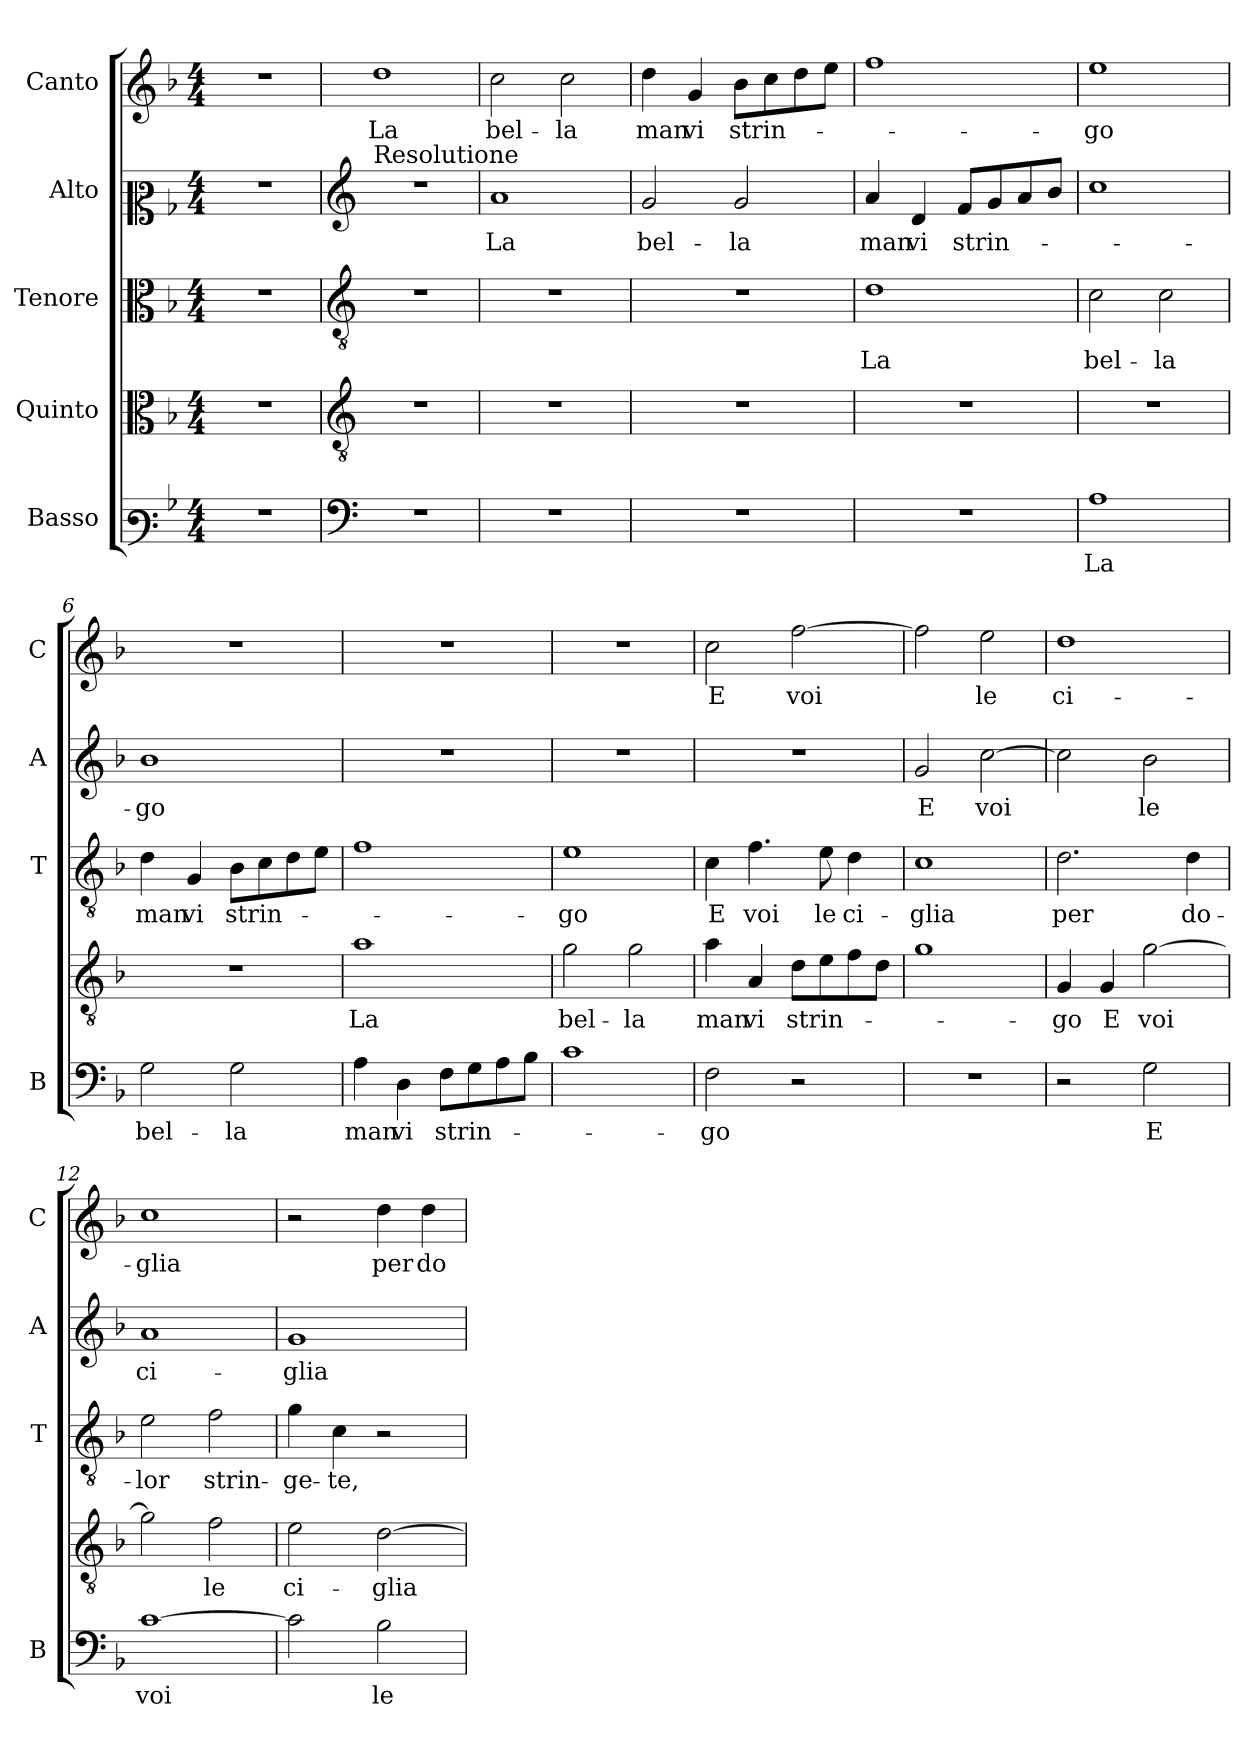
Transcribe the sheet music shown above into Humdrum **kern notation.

**kern	**text	**kern	**text	**kern	**text	**kern	**text	**kern	**text
*part5	*part5	*part4	*part4	*part3	*part3	*part2	*part2	*part1	*part1
*staff5	*staff5	*staff4	*staff4	*staff3	*staff3	*staff2	*staff2	*staff1	*staff1
*I"Basso	*	*I"Quinto	*	*I"Tenore	*	*I"Alto	*	*I"Canto	*
*I'B	*	*	*	*I'T	*	*I'A	*	*I'C	*
*clefF3	*	*clefC3	*	*clefC3	*	*clefC2	*	*clefG2	*
*k[b-]	*	*k[b-]	*	*k[b-]	*	*k[b-]	*	*k[b-]	*
*F:	*	*F:	*	*F:	*	*F:	*	*F:	*
*M4/4	*	*M4/4	*	*M4/4	*	*M4/4	*	*M4/4	*
=	=	=	=	=	=	=	=	=	=
1r	.	1r	.	1r	.	1r	.	1r	.
=1	=1	=1	=1	=1	=1	=1	=1	=1	=1
*clefF4	*	*clefGv2	*	*clefGv2	*	*clefG2	*	*	*
!	!	!	!	!	!	!LO:TX:a:t=Resolutione	!	!	!
!	!	!	!	!	!	!	!	!	!LO:LY:b
1r	.	1r	.	1r	.	1r	.	1dd	La
=2	=2	=2	=2	=2	=2	=2	=2	=2	=2
!	!	!	!	!	!	!	!LO:LY:b	!	!LO:LY:b
1r	.	1r	.	1r	.	1a	La	2cc\	bel-
!	!	!	!	!	!	!	!	!	!LO:LY:b
.	.	.	.	.	.	.	.	2cc\	-la
=3	=3	=3	=3	=3	=3	=3	=3	=3	=3
!	!	!	!	!	!	!	!LO:LY:b	!	!LO:LY:b
1r	.	1r	.	1r	.	2g/	bel-	4dd\	man
!	!	!	!	!	!	!	!	!	!LO:LY:b
.	.	.	.	.	.	.	.	4g/	vi
!	!	!	!	!	!	!	!LO:LY:b	!	!LO:LY:b
.	.	.	.	.	.	2g/	-la	8b-\L	strin-
.	.	.	.	.	.	.	.	8cc\	.
.	.	.	.	.	.	.	.	8dd\	.
.	.	.	.	.	.	.	.	8ee\J	.
=4	=4	=4	=4	=4	=4	=4	=4	=4	=4
!	!	!	!	!	!LO:LY:b	!	!LO:LY:b	!	!
1r	.	1r	.	1d	La	4a/	man	1ff	.
!	!	!	!	!	!	!	!LO:LY:b	!	!
.	.	.	.	.	.	4d/	vi	.	.
!	!	!	!	!	!	!	!LO:LY:b	!	!
.	.	.	.	.	.	8f/L	strin-	.	.
.	.	.	.	.	.	8g/	.	.	.
.	.	.	.	.	.	8a/	.	.	.
.	.	.	.	.	.	8b-/J	.	.	.
=5	=5	=5	=5	=5	=5	=5	=5	=5	=5
!	!LO:LY:b	!	!	!	!LO:LY:b	!	!	!	!LO:LY:b
1A	La	1r	.	2c\	bel-	1cc	.	1ee	-go
!	!	!	!	!	!LO:LY:b	!	!	!	!
.	.	.	.	2c\	-la	.	.	.	.
=6	=6	=6	=6	=6	=6	=6	=6	=6	=6
!	!LO:LY:b	!	!	!	!LO:LY:b	!	!LO:LY:b	!	!
2G\	bel-	1r	.	4d\	man	1b-	-go	1r	.
!	!	!	!	!	!LO:LY:b	!	!	!	!
.	.	.	.	4G/	vi	.	.	.	.
!	!LO:LY:b	!	!	!	!LO:LY:b	!	!	!	!
2G\	-la	.	.	8B-\L	strin-	.	.	.	.
.	.	.	.	8c\	.	.	.	.	.
.	.	.	.	8d\	.	.	.	.	.
.	.	.	.	8e\J	.	.	.	.	.
!!LO:LB:g=z
=7	=7	=7	=7	=7	=7	=7	=7	=7	=7
!	!LO:LY:b	!	!LO:LY:b	!	!	!	!	!	!
4A\	man	1a	La	1f	.	1r	.	1r	.
!	!LO:LY:b	!	!	!	!	!	!	!	!
4D\	vi	.	.	.	.	.	.	.	.
!	!LO:LY:b	!	!	!	!	!	!	!	!
8F\L	strin-	.	.	.	.	.	.	.	.
8G\	.	.	.	.	.	.	.	.	.
8A\	.	.	.	.	.	.	.	.	.
8B-\J	.	.	.	.	.	.	.	.	.
=8	=8	=8	=8	=8	=8	=8	=8	=8	=8
!	!	!	!LO:LY:b	!	!LO:LY:b	!	!	!	!
1c	.	2g\	bel-	1e	-go	1r	.	1r	.
!	!	!	!LO:LY:b	!	!	!	!	!	!
.	.	2g\	-la	.	.	.	.	.	.
=9	=9	=9	=9	=9	=9	=9	=9	=9	=9
!	!LO:LY:b	!	!LO:LY:b	!	!LO:LY:b	!	!	!	!LO:LY:b
2F\	-go	4a\	man	4c\	E	1r	.	2cc\	E
!	!	!	!LO:LY:b	!	!LO:LY:b	!	!	!	!
.	.	4A/	vi	4.f\	voi	.	.	.	.
!	!	!	!LO:LY:b	!	!	!	!	!	!LO:LY:b
2r	.	8d\L	strin-	.	.	.	.	[2ff\	voi
!	!	!	!	!	!LO:LY:b	!	!	!	!
.	.	8e\	.	8e\	le	.	.	.	.
!	!	!	!	!	!LO:LY:b	!	!	!	!
.	.	8f\	.	4d\	ci-	.	.	.	.
.	.	8d\J	.	.	.	.	.	.	.
=10	=10	=10	=10	=10	=10	=10	=10	=10	=10
!	!	!	!	!	!LO:LY:b	!	!LO:LY:b	!	!
1r	.	1g	.	1c	-glia	2g/	E	2ff\]	.
!	!	!	!	!	!	!	!LO:LY:b	!	!LO:LY:b
.	.	.	.	.	.	[2cc\	voi	2ee\	le
=11	=11	=11	=11	=11	=11	=11	=11	=11	=11
!	!	!	!LO:LY:b	!	!LO:LY:b	!	!	!	!LO:LY:b
2r	.	4G/	-go	2.d\	per	2cc\]	.	1dd	ci-
!	!	!	!LO:LY:b	!	!	!	!	!	!
.	.	4G/	E	.	.	.	.	.	.
!	!LO:LY:b	!	!LO:LY:b	!	!	!	!LO:LY:b	!	!
2G\	E	[2g\	voi	.	.	2b-\	le	.	.
!	!	!	!	!	!LO:LY:b	!	!	!	!
.	.	.	.	4d\	do-	.	.	.	.
=12	=12	=12	=12	=12	=12	=12	=12	=12	=12
!	!LO:LY:b	!	!	!	!LO:LY:b	!	!LO:LY:b	!	!LO:LY:b
[1c	voi	2g\]	.	2e\	-lor	1a	ci-	1cc	-glia
!	!	!	!LO:LY:b	!	!LO:LY:b	!	!	!	!
.	.	2f\	le	2f\	strin-	.	.	.	.
=13	=13	=13	=13	=13	=13	=13	=13	=13	=13
!	!	!	!LO:LY:b	!	!LO:LY:b	!	!LO:LY:b	!	!
2c\]	.	2e\	ci-	4g\	-ge-	1g	-glia	2r	.
!	!	!	!	!	!LO:LY:b	!	!	!	!
.	.	.	.	4c\	-te,	.	.	.	.
!	!LO:LY:b	!	!LO:LY:b	!	!	!	!	!	!LO:LY:b
2B-\	le	[2d\	-glia	2r	.	.	.	4dd\	per
!	!	!	!	!	!	!	!	!	!LO:LY:b
.	.	.	.	.	.	.	.	4dd\	do-
=	=	=	=	=	=	=	=	=	=
*-	*-	*-	*-	*-	*-	*-	*-	*-	*-
